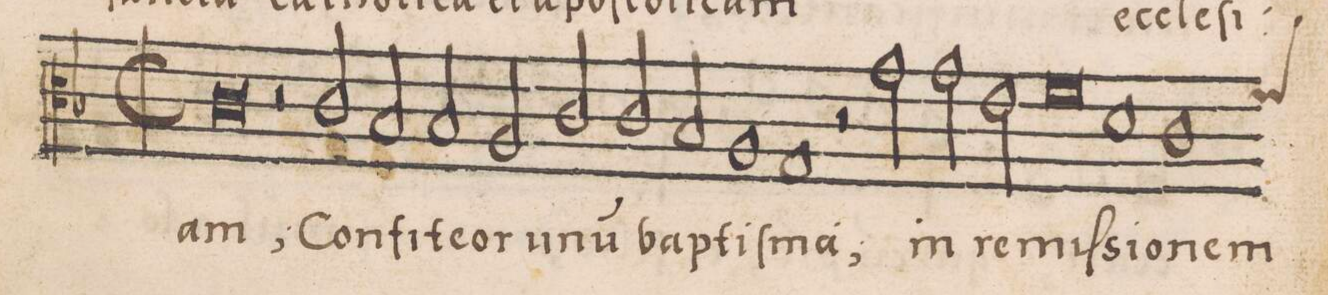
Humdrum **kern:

**kern	**text
*I"ALTVS	*
*clefC3	*
*k[b-]	*
*met(C|)	*
*M3/1	*
*M2/1	*
*met(C|)	*
0c	-am.
=237-	=237-
2r	.
2c/	Con-
2B-/	-fi-
2B-/	-te-
=238-	=238-
2A/	-or
2c/	u-
2c/	-nu(m)
2B-/	bap-
=239-	=239-
1A	-tiſ-
1G	-ma;
=240-	=240-
2r	.
2g\	in
2g\	re
2e\	miſ-
=241-	=241-
0f	-si-
=242-	=242-
1d	-o-
*custos:f	*
1c	-nem
=243-	=243-
*-	*-
